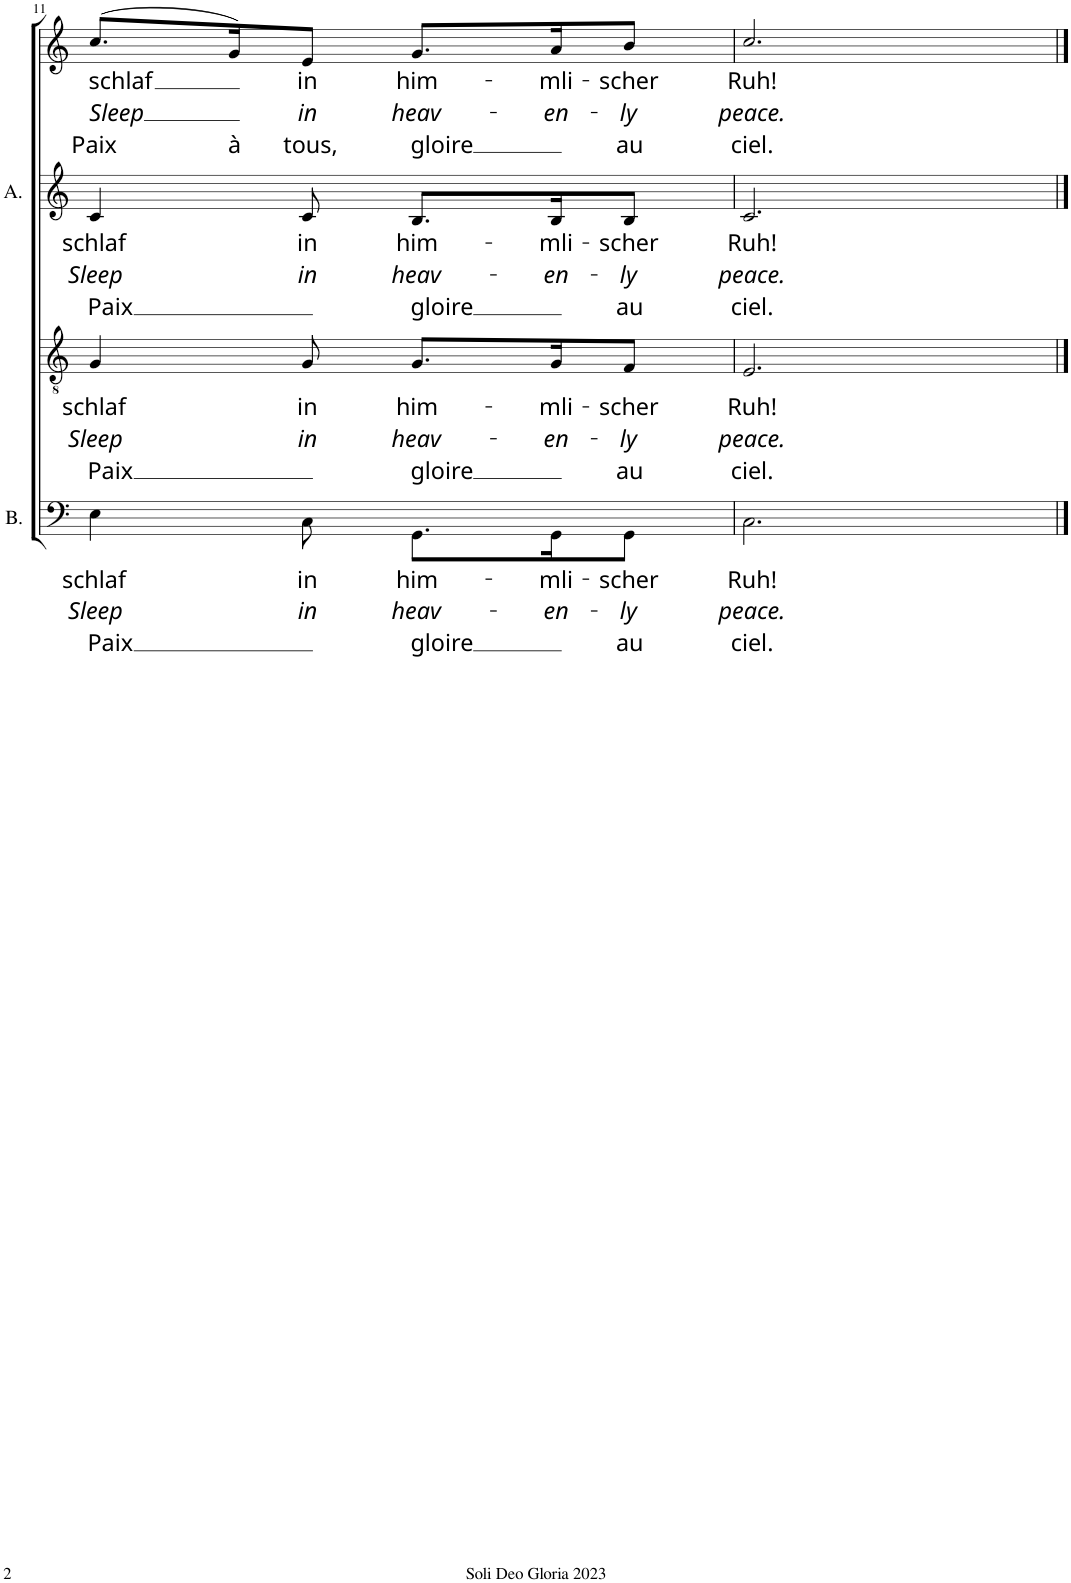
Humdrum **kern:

**kern	**text	**text	**text	**kern	**text	**text	**text	**kern	**text	**text	**text	**kern	**text	**text	**text
*part4	*part4	*part4	*part4	*part3	*part3	*part3	*part3	*part2	*part2	*part2	*part2	*part1	*part1	*part1	*part1
*staff4	*staff4	*staff4	*staff4	*staff3	*staff3	*staff3	*staff3	*staff2	*staff2	*staff2	*staff2	*staff1	*staff1	*staff1	*staff1
*I"Basse	*	*	*	*I"Midi_74	*	*	*	*I"Alto	*	*	*	*I"Midi_74	*	*	*
*I'B.	*	*	*	*	*	*	*	*I'A.	*	*	*	*	*	*	*
!!LO:PB:g=z
*clefF4	*	*	*	*clefGv2	*	*	*	*clefG2	*	*	*	*clefG2	*	*	*
*k[]	*	*	*	*k[]	*	*	*	*k[]	*	*	*	*k[]	*	*	*
*C:	*	*	*	*C:	*	*	*	*C:	*	*	*	*C:	*	*	*
*M6/8	*	*	*	*M6/8	*	*	*	*M6/8	*	*	*	*M6/8	*	*	*
=11	=11	=11	=11	=11	=11	=11	=11	=11	=11	=11	=11	=11	=11	=11	=11
!	!LO:LY:b	!LO:LY:b	!LO:LY:b	!	!LO:LY:b	!LO:LY:b	!LO:LY:b	!	!LO:LY:b	!LO:LY:b	!LO:LY:b	!	!LO:LY:b	!LO:LY:b	!LO:LY:b
4E\	schlaf	Sleep	Paix	4G/	schlaf	Sleep	Paix	4c/	schlaf	Sleep	Paix	(>8.cc/L	schlaf	Sleep	Paix
!	!	!	!	!	!	!	!	!	!	!	!	!	!	!	!LO:LY:b
.	.	.	.	.	.	.	.	.	.	.	.	16g/K)	.	.	à
!	!LO:LY:b	!LO:LY:b	!	!	!LO:LY:b	!LO:LY:b	!	!	!LO:LY:b	!LO:LY:b	!	!	!LO:LY:b	!LO:LY:b	!LO:LY:b
8C\	in	in	.	8G/	in	in	.	8c/	in	in	.	8e/J	in	in	tous,
!	!LO:LY:b	!LO:LY:b	!LO:LY:b	!	!LO:LY:b	!LO:LY:b	!LO:LY:b	!	!LO:LY:b	!LO:LY:b	!LO:LY:b	!	!LO:LY:b	!LO:LY:b	!LO:LY:b
8.GG\L	him-	heav-	gloire	8.G/L	him-	heav-	gloire	8.B/L	him-	heav-	gloire	8.g/L	him-	heav-	-gloire
!	!LO:LY:b	!LO:LY:b	!	!	!LO:LY:b	!LO:LY:b	!	!	!LO:LY:b	!LO:LY:b	!	!	!LO:LY:b	!LO:LY:b	!
16GG\K	-mli-	-en-	.	16G/K	-mli-	-en-	.	16B/K	-mli-	-en-	.	16a/K	-mli-	-en-	.
!	!LO:LY:b	!LO:LY:b	!LO:LY:b	!	!LO:LY:b	!LO:LY:b	!LO:LY:b	!	!LO:LY:b	!LO:LY:b	!LO:LY:b	!	!LO:LY:b	!LO:LY:b	!LO:LY:b
8GG\J	-scher	-ly	au	8F/J	-scher	-ly	au	8B/J	-scher	-ly	au	8b/J	scher	-ly	au
=12	=12	=12	=12	=12	=12	=12	=12	=12	=12	=12	=12	=12	=12	=12	=12
!	!LO:LY:b	!LO:LY:b	!LO:LY:b	!	!LO:LY:b	!LO:LY:b	!LO:LY:b	!	!LO:LY:b	!LO:LY:b	!LO:LY:b	!	!LO:LY:b	!LO:LY:b	!LO:LY:b
2.C\	Ruh!	peace.	ciel.	2.E/	Ruh!	peace.	ciel.	2.c/	Ruh!	peace.	ciel.	2.cc/	Ruh!	peace.	ciel.
==	==	==	==	==	==	==	==	==	==	==	==	==	==	==	==
*-	*-	*-	*-	*-	*-	*-	*-	*-	*-	*-	*-	*-	*-	*-	*-
